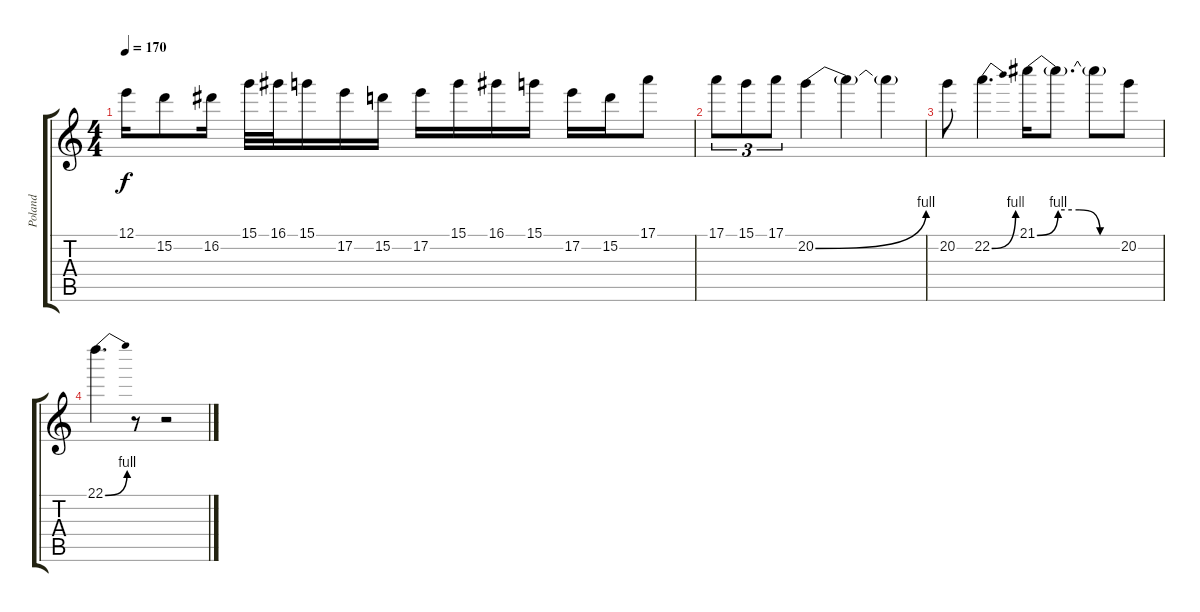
\track ("Poland" "Poland") {instrument distortionguitar}
\staff {score tabs}
\tuning (E4 B3 G3 D3 A2 E2) {hide}
\ts (4 4)
\tempo 170
\clef g2
\ks c
12.1.16{dy f} 15.2.8 16.2.16 15.1.32 16.1.32 15.1.16 17.2.16 15.2.16 17.2.16 15.1.16 16.1.16 15.1.16 17.2.16 15.2.16 17.1.8 |
17.1.8{tu (3 2)} 15.1.8{tu (3 2)} 17.1.8{tu (3 2)} 20.2{be (bend 0 0 60 4)}.4 20.2{t}.4 20.2{t}.4 |
20.2.8 22.2{be (bend 0 0 60 4)}.4{d} 21.1{be (custom 0 0 15 4 30 4 45 0 60 0)}.16 21.1{t}.8{d} 21.1{t}.8 20.2.8 |
22.1{be (bend 0 0 60 4)}.4{d} r.8 r.2
